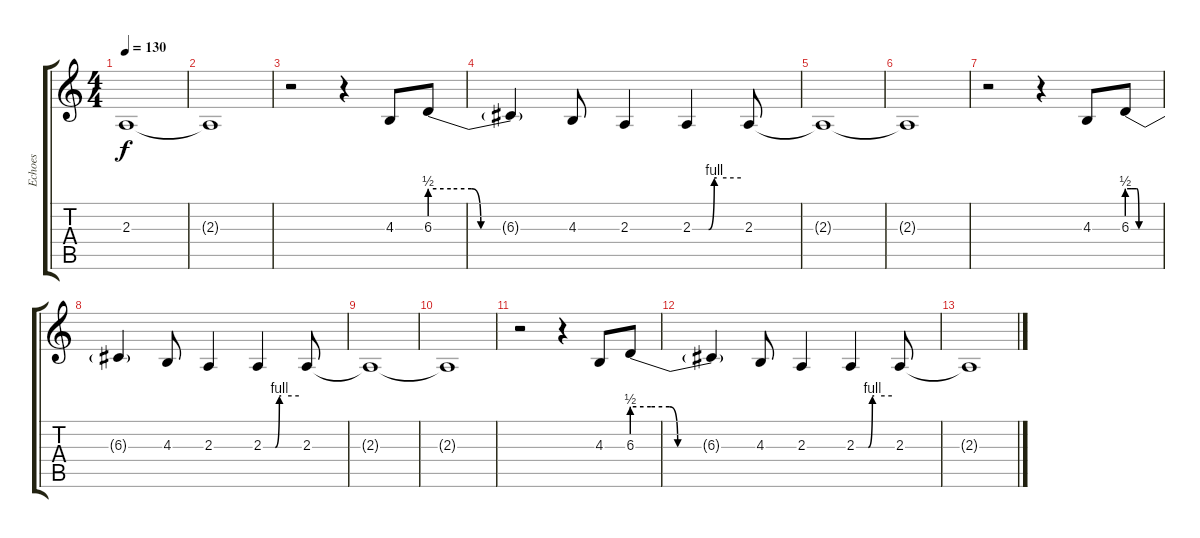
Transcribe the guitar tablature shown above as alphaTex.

\track ("Echoes" "Echoes") {instrument violin}
\staff {score tabs}
\tuning (E4 B3 G3 D3 A2 E2) {hide}
\ts (4 4)
\tempo 130
\clef g2
\ks c
2.3{t}.1{dy f volume 0} |
2.3{t}.1 |
r.2{volume 14} r.4 4.3.8 6.3{be (custom 0 2 9 2 18 2 22 0 25 0 30 0 60 0)}.8 |
6.3{t}.4 4.3.8 2.3.4 2.3{be (custom 0 0 14 0 20 0 27 4 30 4 60 4)}.4 2.3.8 |
2.3{t}.1{volume 0} |
2.3{t}.1 |
r.2{volume 14} r.4 4.3.8 6.3{be (custom 0 2 9 2 18 2 22 0 25 0 30 0 60 0)}.8 |
6.3{t}.4 4.3.8 2.3.4 2.3{be (custom 0 0 14 0 20 0 27 4 30 4 60 4)}.4 2.3.8 |
2.3{t}.1{volume 0} |
2.3{t}.1 |
r.2{volume 14} r.4 4.3.8 6.3{be (custom 0 2 9 2 18 2 22 0 25 0 30 0 60 0)}.8 |
6.3{t}.4 4.3.8 2.3.4 2.3{be (custom 0 0 14 0 20 0 27 4 30 4 60 4)}.4 2.3.8 |
2.3{t}.1{volume 0}
